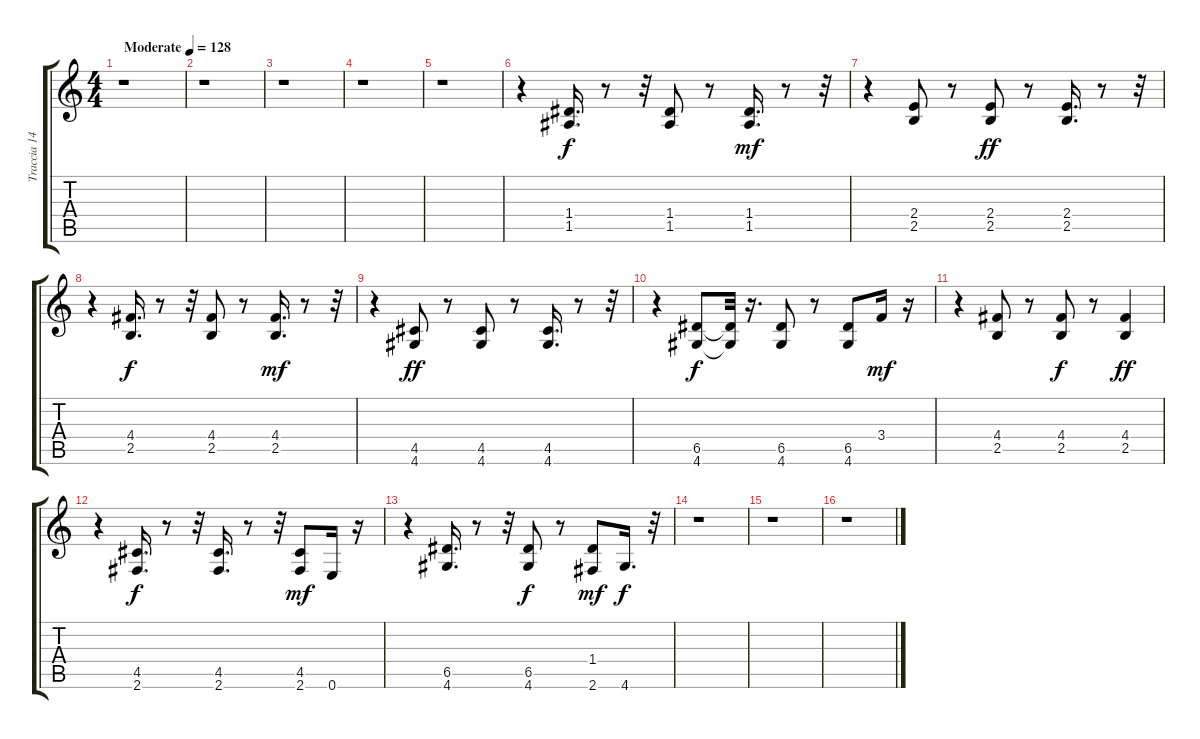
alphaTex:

\track ("Traccia 14" "Traccia 14") {instrument electricguitarmuted}
\staff {score tabs}
\tuning (E4 B3 G3 D3 A2 E2) {hide}
\ts (4 4)
\tempo (128 "Moderate")
\clef g2
\ks c
r.1{dy f instrument electricguitarmuted} |
r.1 |
r.1 |
r.1 |
r.1 |
r.4 (1.4 1.5).16{d} r.8 r.32 (1.4 1.5).8 r.8 (1.4 1.5).16{d dy mf} r.8 r.32 |
r.4 (2.4 2.5).8 r.8 (2.4 2.5).8{dy ff} r.8 (2.4 2.5).16{d} r.8 r.32 |
r.4 (4.4 2.5).16{d dy f} r.8 r.32 (4.4 2.5).8 r.8 (4.4 2.5).16{d dy mf} r.8 r.32 |
r.4 (4.5 4.6).8{dy ff} r.8 (4.5 4.6).8 r.8 (4.5 4.6).16{d} r.8 r.32 |
r.4 (6.5 4.6).8{dy f} (6.5{t} 4.6{t}).32 r.16{d} (6.5 4.6).8 r.8 (6.5 4.6).8 3.4.16{dy mf} r.16 |
r.4 (4.4 2.5).8 r.8 (4.4 2.5).8{dy f} r.8 (4.4 2.5).4{dy ff} |
r.4 (4.5 2.6).16{d dy f} r.8 r.32 (4.5 2.6).16{d} r.8 r.32 (4.5 2.6).8{dy mf} 0.6.16 r.16 |
r.4 (6.5 4.6).16{d} r.8 r.32 (6.5 4.6).8{dy f} r.8 (1.4 2.6).8{dy mf} 4.6.16{d dy f} r.32 |
r.1 |
r.1 |
r.1
